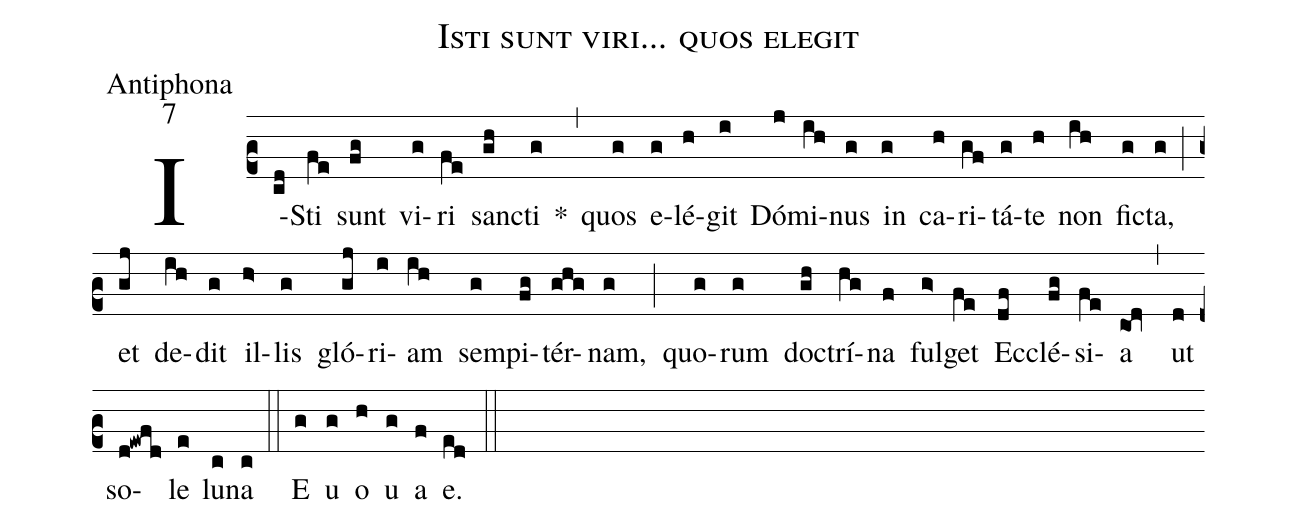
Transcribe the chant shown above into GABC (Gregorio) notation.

name:Isti sunt viri... quos elegit;
office-part:Antiphona;
mode:7;
%%
(c2) I(cd)Sti(fe) sunt(fg) vi(g)ri(fe) san(gh)cti(g) <sp>*</sp>(,) quos(g) e(g)lé(h)git(i) Dó(j)mi(ih)nus(g) in(g) ca(h)ri(gf)tá(g)te(h) non(ih) fi(g)cta,(g) (;) et(gj) de(ih)dit(g) il(h>)lis(g) gló(gj)ri(i)am(ih) sem(g)pi(fg)tér(ghg)nam,(g) (;) quo(g)rum(g) do(gh)ctrí(hg)na(f) ful(g>)get(fe) Ec(df)clé(fg)si(fe)a(cod) (,) ut(d) so(d!ewfd)le(e) lu(c)na(c) (::)
<eu>E(g) u(g) o(h) u(g) a(f) e.(ed) </eu>(::)
